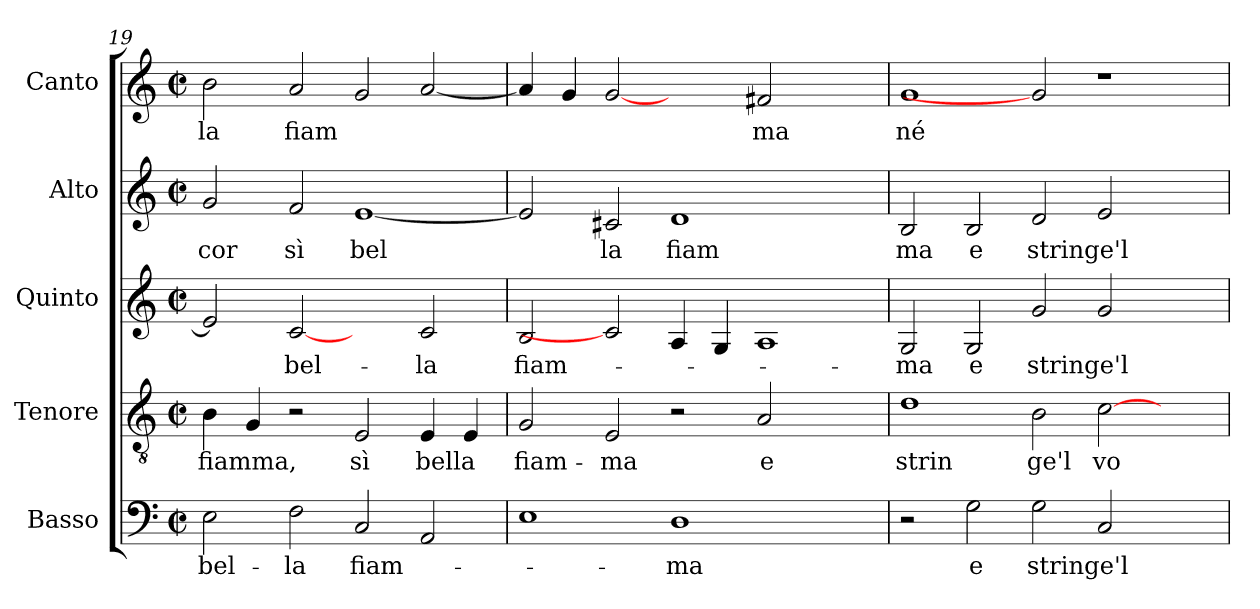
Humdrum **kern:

**kern	**text	**kern	**text	**kern	**text	**kern	**text	**kern	**text
*part5	*part5	*part4	*part4	*part3	*part3	*part2	*part2	*part1	*part1
*staff5	*staff5	*staff4	*staff4	*staff3	*staff3	*staff2	*staff2	*staff1	*staff1
*I"Basso	*	*I"Tenore	*	*I"Quinto	*	*I"Alto	*	*I"Canto	*
*clefF4	*	*clefGv2	*	*clefG2	*	*clefG2	*	*clefG2	*
*M2/2	*	*M2/2	*	*M2/2	*	*M2/2	*	*M2/2	*
*met(c|)	*	*met(c|)	*	*met(c|)	*	*met(c|)	*	*met(c|)	*
=19	=19	=19	=19	=19	=19	=19	=19	=19	=19
!	!LO:LY:b:cj	!	!LO:LY:b:cj	!	!	!	!LO:LY:b:cj	!	!LO:LY:b:cj
2E\	bel-	4B\	fiamma,	2e/]	.	2g/	cor	2b\	la
.	.	4G/	.	.	.	.	.	.	.
!	!LO:LY:b:cj	!	!	!	!LO:LY:b:cj	!	!LO:LY:b:cj	!	!LO:LY:b
2F\	-la	2r	.	[2c	bel-	2f/	sì	2a/	fiam
!	!LO:LY:b	!	!LO:LY:b:cj	!	!	!	!LO:LY:b:cj	!	!
2C/	fiam-	2E/	sì	2ryy	.	[<1e	bel	2g/	.
!	!	!	!LO:LY:b:cj	!	!LO:LY:b:cj	!	!	!	!
2AA/	.	4E/	bella	2c/	-la	.	.	[<2a/	.
.	.	4E/	.	.	.	.	.	.	.
=20	=20	=20	=20	=20	=20	=20	=20	=20	=20
!	!	!	!LO:LY:b:cj	!	!LO:LY:b	!	!	!	!
1E	.	2G/	fiam-	2B/	fiam-	2e/]	.	4a/]	.
.	.	.	.	.	.	.	.	4g/	.
!	!	!	!LO:LY:b:cj	!	!	!	!LO:LY:b:cj	!	!
.	.	2E/	-ma	2c]	.	2c#X/	la	[2g	.
!	!LO:LY:b:cj	!	!	!	!	!	!LO:LY:b:cj	!	!
1D	-ma	2r	.	4A/	.	1d	fiam	2ryy	.
.	.	.	.	4G/	.	.	.	.	.
!	!	!	!LO:LY:b:cj	!	!	!	!	!	!LO:LY:b:cj
.	.	2A/	e	1A	.	.	.	2f#X/	ma
2ryy	.	2ryy	.	.	.	2ryy	.	2ryy	.
!!LO:LB:g=z
=21	=21	=21	=21	=21	=21	=21	=21	=21	=21
!	!	!	!LO:LY:b:cj	!	!LO:LY:b:cj	!	!LO:LY:b:cj	!	!LO:LY:b:cj
2r	.	1d	strin	2G/	-ma	2B/	ma	1g	né
!	!LO:LY:b:cj	!	!	!	!LO:LY:b:cj	!	!LO:LY:b:cj	!	!
2G\	e	.	.	2G/	e	2B/	e	.	.
!	!LO:LY:b:cj	!	!LO:LY:b:cj	!	!LO:LY:b:cj	!	!LO:LY:b:cj	!	!
2G\	stringe'l	2B\	ge'l	2g/	stringe'l	2d/	stringe'l	2g]	.
!	!	!	!LO:LY:b:cj	!	!	!	!	!	!
2C/	.	[>2c\	vo	2g/	.	2e/	.	1r	.
2ryy	.	2ryy	.	2ryy	.	2ryy	.	.	.
=	=	=	=	=	=	=	=	=	=
*-	*-	*-	*-	*-	*-	*-	*-	*-	*-
